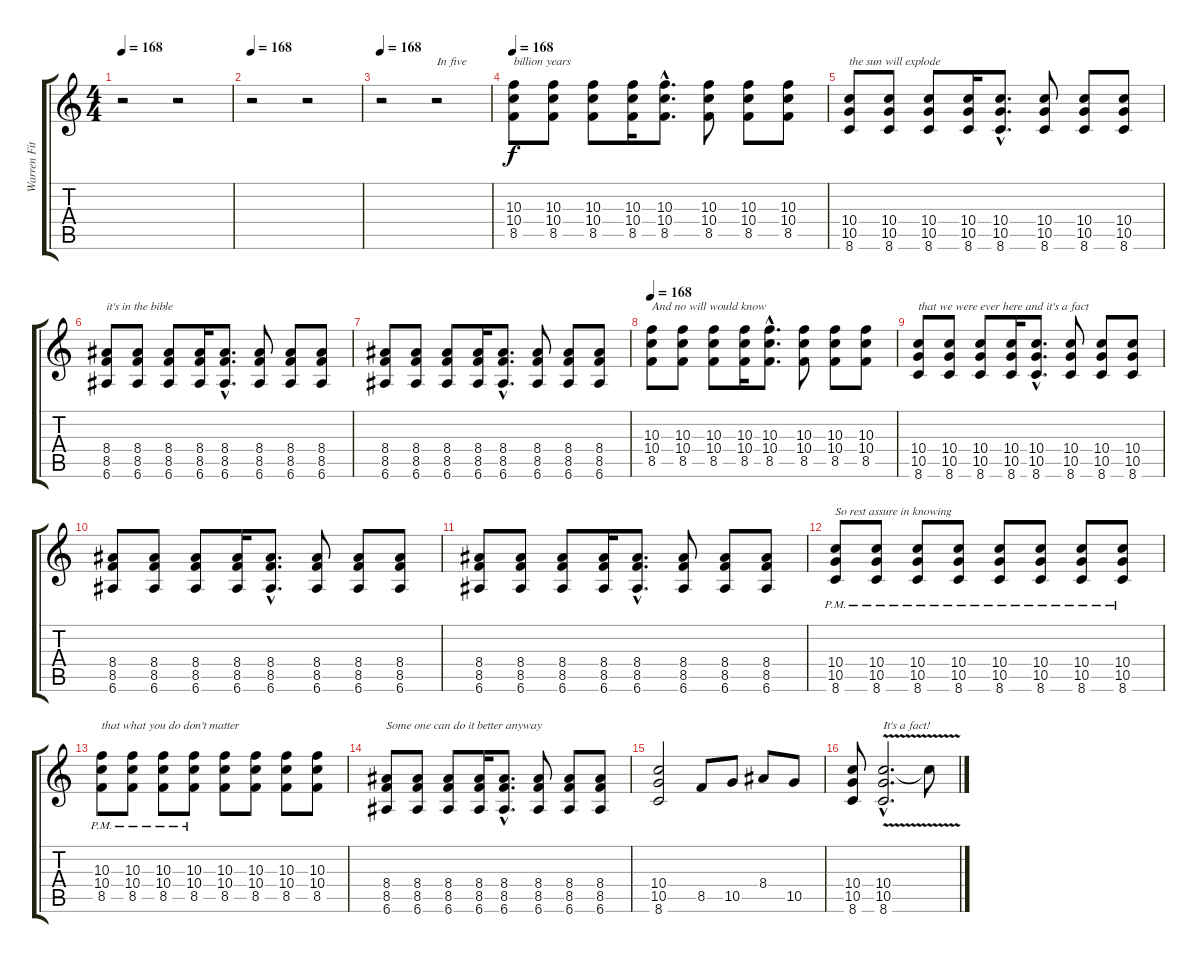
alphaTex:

\track ("Warren Fitzgerald" "Warren Fit") {instrument distortionguitar}
\staff {score tabs}
\tuning (E4 B3 G3 D3 A2 E2) {hide}
\ts (4 4)
\tempo 168
\clef g2
\ks c
r.2{dy f} r.2 |
\tempo 168
r.2 r.2 |
\tempo 168
r.2 r.2{txt "In five"} |
\tempo 168
(10.3 10.4 8.5).8{txt "billion years"} (10.3 10.4 8.5).8 (10.3 10.4 8.5).8 (10.3 10.4 8.5).16 (10.3{hac} 10.4{hac} 8.5{hac}).8{d} (10.3 10.4 8.5).8 (10.3 10.4 8.5).8 (10.3 10.4 8.5).8 |
(10.4 10.5 8.6).8{txt "the sun will explode"} (10.4 10.5 8.6).8 (10.4 10.5 8.6).8 (10.4 10.5 8.6).16 (10.4{hac} 10.5{hac} 8.6{hac}).8{d} (10.4 10.5 8.6).8 (10.4 10.5 8.6).8 (10.4 10.5 8.6).8 |
(8.4 8.5 6.6).8{txt "it's in the bible"} (8.4 8.5 6.6).8 (8.4 8.5 6.6).8 (8.4 8.5 6.6).16 (8.4{hac} 8.5{hac} 6.6{hac}).8{d} (8.4 8.5 6.6).8 (8.4 8.5 6.6).8 (8.4 8.5 6.6).8 |
(8.4 8.5 6.6).8 (8.4 8.5 6.6).8 (8.4 8.5 6.6).8 (8.4 8.5 6.6).16 (8.4{hac} 8.5{hac} 6.6{hac}).8{d} (8.4 8.5 6.6).8 (8.4 8.5 6.6).8 (8.4 8.5 6.6).8 |
\tempo 168
(10.3 10.4 8.5).8{txt "And no will would know"} (10.3 10.4 8.5).8 (10.3 10.4 8.5).8 (10.3 10.4 8.5).16 (10.3{hac} 10.4{hac} 8.5{hac}).8{d} (10.3 10.4 8.5).8 (10.3 10.4 8.5).8 (10.3 10.4 8.5).8 |
(10.4 10.5 8.6).8{txt "that we were ever here and it's a fact"} (10.4 10.5 8.6).8 (10.4 10.5 8.6).8 (10.4 10.5 8.6).16 (10.4{hac} 10.5{hac} 8.6{hac}).8{d} (10.4 10.5 8.6).8 (10.4 10.5 8.6).8 (10.4 10.5 8.6).8 |
(8.4 8.5 6.6).8 (8.4 8.5 6.6).8 (8.4 8.5 6.6).8 (8.4 8.5 6.6).16 (8.4{hac} 8.5{hac} 6.6{hac}).8{d} (8.4 8.5 6.6).8 (8.4 8.5 6.6).8 (8.4 8.5 6.6).8 |
(8.4 8.5 6.6).8 (8.4 8.5 6.6).8 (8.4 8.5 6.6).8 (8.4 8.5 6.6).16 (8.4{hac} 8.5{hac} 6.6{hac}).8{d} (8.4 8.5 6.6).8 (8.4 8.5 6.6).8 (8.4 8.5 6.6).8 |
(10.4{pm} 10.5{pm} 8.6{pm}).8{txt "So rest assure in knowing"} (10.4{pm} 10.5{pm} 8.6{pm}).8 (10.4{pm} 10.5{pm} 8.6{pm}).8 (10.4{pm} 10.5{pm} 8.6{pm}).8 (10.4{pm} 10.5{pm} 8.6{pm}).8 (10.4{pm} 10.5{pm} 8.6{pm}).8 (10.4{pm} 10.5{pm} 8.6{pm}).8 (10.4{pm} 10.5{pm} 8.6{pm}).8 |
(10.3{pm} 10.4{pm} 8.5{pm}).8{txt "that what you do don't matter "} (10.3{pm} 10.4{pm} 8.5{pm}).8 (10.3{pm} 10.4{pm} 8.5{pm}).8 (10.3{pm} 10.4{pm} 8.5{pm}).8 (10.3 10.4 8.5).8 (10.3 10.4 8.5).8 (10.3 10.4 8.5).8 (10.3 10.4 8.5).8 |
(8.4 8.5 6.6).8{txt "Some one can do it better anyway "} (8.4 8.5 6.6).8 (8.4 8.5 6.6).8 (8.4 8.5 6.6).16 (8.4{hac} 8.5{hac} 6.6{hac}).8{d} (8.4 8.5 6.6).8 (8.4 8.5 6.6).8 (8.4 8.5 6.6).8 |
(10.4 10.5 8.6).2 8.5.8 10.5.8 8.4.8 10.5.8 |
(10.4 10.5 8.6).8 (10.4{v hac} 10.5{hac} 8.6{hac}).2{d txt "It's a fact!"} 10.4{t}.8
